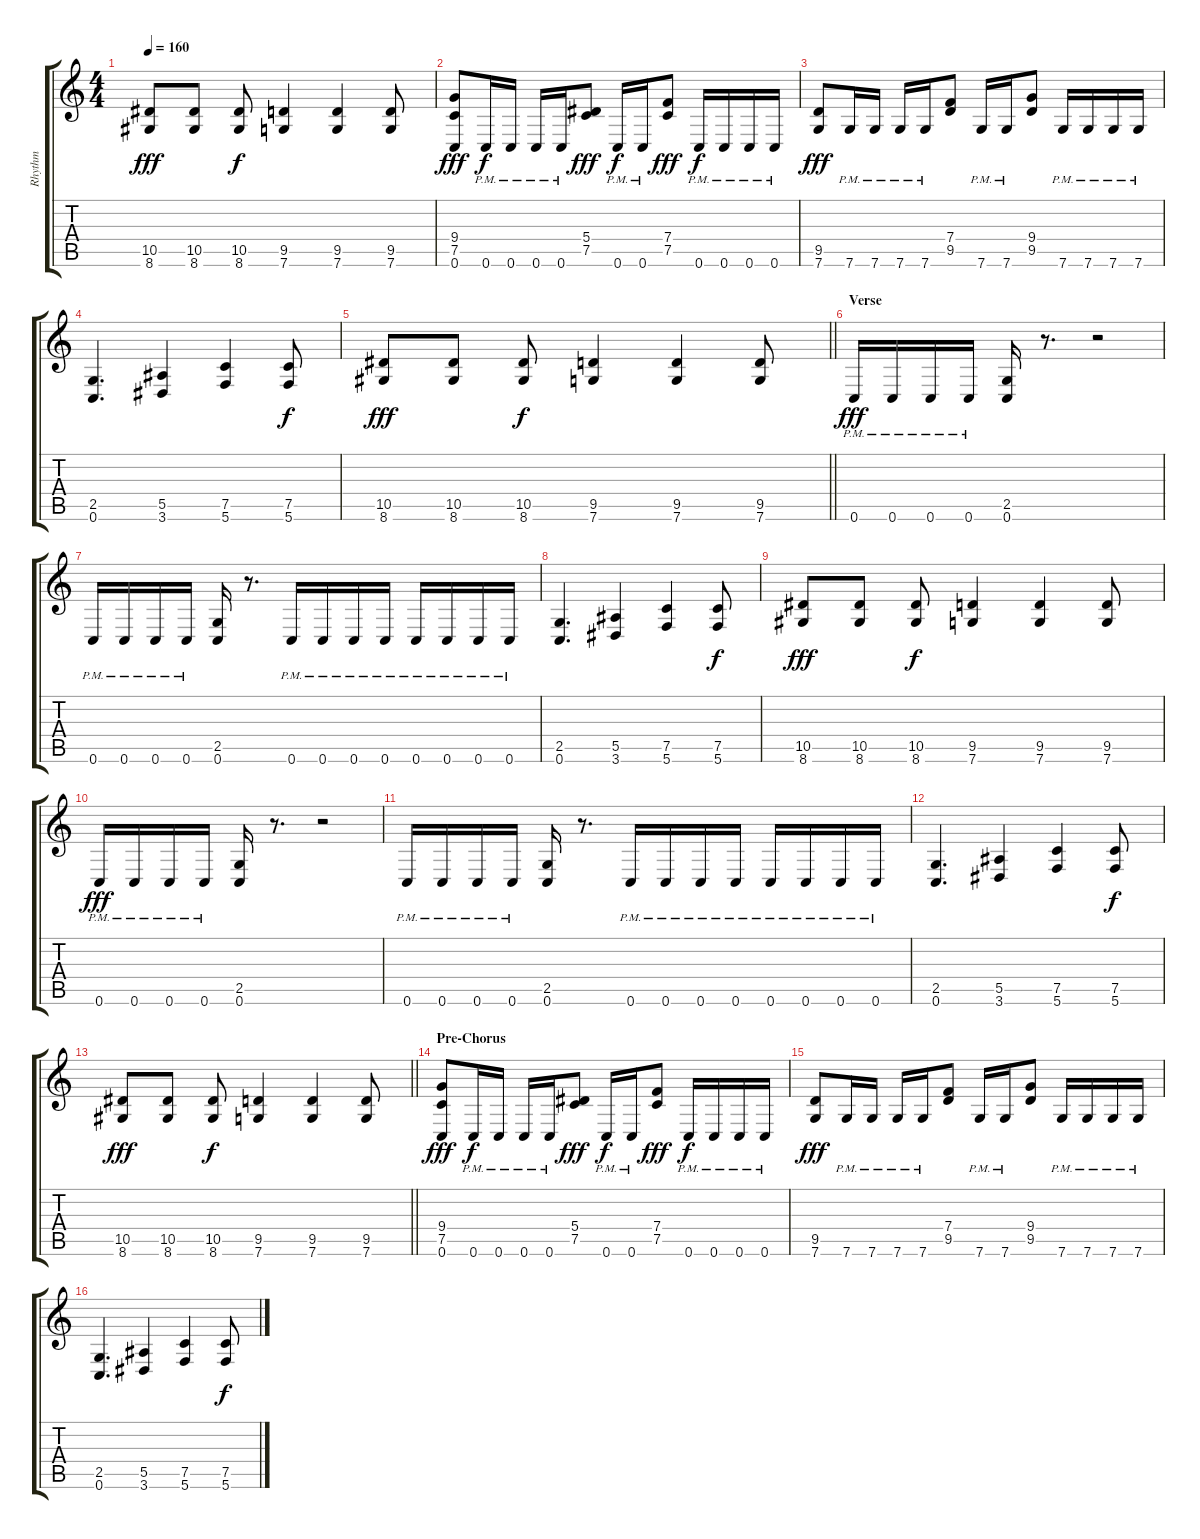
\track ("Rhythm" "Rhythm") {instrument distortionguitar}
\staff {score tabs}
\tuning (C4 G3 Eb3 Bb2 F2 C2) {hide}
\ts (4 4)
\tempo 160
\clef g2
\ks c
(10.5 8.6).8{dy fff} (10.5 8.6).8 (10.5 8.6).8{dy f} (9.5 7.6).4 (9.5 7.6).4 (9.5 7.6).8 |
(9.4 7.5 0.6).8{dy fff} 0.6{pm}.16{dy f} 0.6{pm}.16 0.6{pm}.16 0.6{pm}.16 (5.4 7.5).8{dy fff} 0.6{pm}.16{dy f} 0.6{pm}.16 (7.4 7.5).8{dy fff} 0.6{pm}.16{dy f} 0.6{pm}.16 0.6{pm}.16 0.6{pm}.16 |
(9.5 7.6).8{dy fff} 7.6{pm}.16 7.6{pm}.16 7.6{pm}.16 7.6{pm}.16 (7.4 9.5).8 7.6{pm}.16 7.6{pm}.16 (9.4 9.5).8 7.6{pm}.16 7.6{pm}.16 7.6{pm}.16 7.6{pm}.16 |
(2.5 0.6).4{d} (5.5 3.6).4 (7.5 5.6).4 (7.5 5.6).8{dy f} |
\barLineRight lightlight
(10.5 8.6).8{dy fff} (10.5 8.6).8 (10.5 8.6).8{dy f} (9.5 7.6).4 (9.5 7.6).4 (9.5 7.6).8 |
\section ("" "Verse")
0.6{pm}.16{dy fff} 0.6{pm}.16 0.6{pm}.16 0.6{pm}.16 (2.5 0.6).16 r.8{d} r.2 |
0.6{pm}.16 0.6{pm}.16 0.6{pm}.16 0.6{pm}.16 (2.5 0.6).16 r.8{d} 0.6{pm}.16 0.6{pm}.16 0.6{pm}.16 0.6{pm}.16 0.6{pm}.16 0.6{pm}.16 0.6{pm}.16 0.6{pm}.16 |
(2.5 0.6).4{d} (5.5 3.6).4 (7.5 5.6).4 (7.5 5.6).8{dy f} |
(10.5 8.6).8{dy fff} (10.5 8.6).8 (10.5 8.6).8{dy f} (9.5 7.6).4 (9.5 7.6).4 (9.5 7.6).8 |
0.6{pm}.16{dy fff} 0.6{pm}.16 0.6{pm}.16 0.6{pm}.16 (2.5 0.6).16 r.8{d} r.2 |
0.6{pm}.16 0.6{pm}.16 0.6{pm}.16 0.6{pm}.16 (2.5 0.6).16 r.8{d} 0.6{pm}.16 0.6{pm}.16 0.6{pm}.16 0.6{pm}.16 0.6{pm}.16 0.6{pm}.16 0.6{pm}.16 0.6{pm}.16 |
(2.5 0.6).4{d} (5.5 3.6).4 (7.5 5.6).4 (7.5 5.6).8{dy f} |
\barLineRight lightlight
(10.5 8.6).8{dy fff} (10.5 8.6).8 (10.5 8.6).8{dy f} (9.5 7.6).4 (9.5 7.6).4 (9.5 7.6).8 |
\section ("" "Pre-Chorus")
(9.4 7.5 0.6).8{dy fff} 0.6{pm}.16{dy f} 0.6{pm}.16 0.6{pm}.16 0.6{pm}.16 (5.4 7.5).8{dy fff} 0.6{pm}.16{dy f} 0.6{pm}.16 (7.4 7.5).8{dy fff} 0.6{pm}.16{dy f} 0.6{pm}.16 0.6{pm}.16 0.6{pm}.16 |
(9.5 7.6).8{dy fff} 7.6{pm}.16 7.6{pm}.16 7.6{pm}.16 7.6{pm}.16 (7.4 9.5).8 7.6{pm}.16 7.6{pm}.16 (9.4 9.5).8 7.6{pm}.16 7.6{pm}.16 7.6{pm}.16 7.6{pm}.16 |
(2.5 0.6).4{d} (5.5 3.6).4 (7.5 5.6).4 (7.5 5.6).8{dy f}
